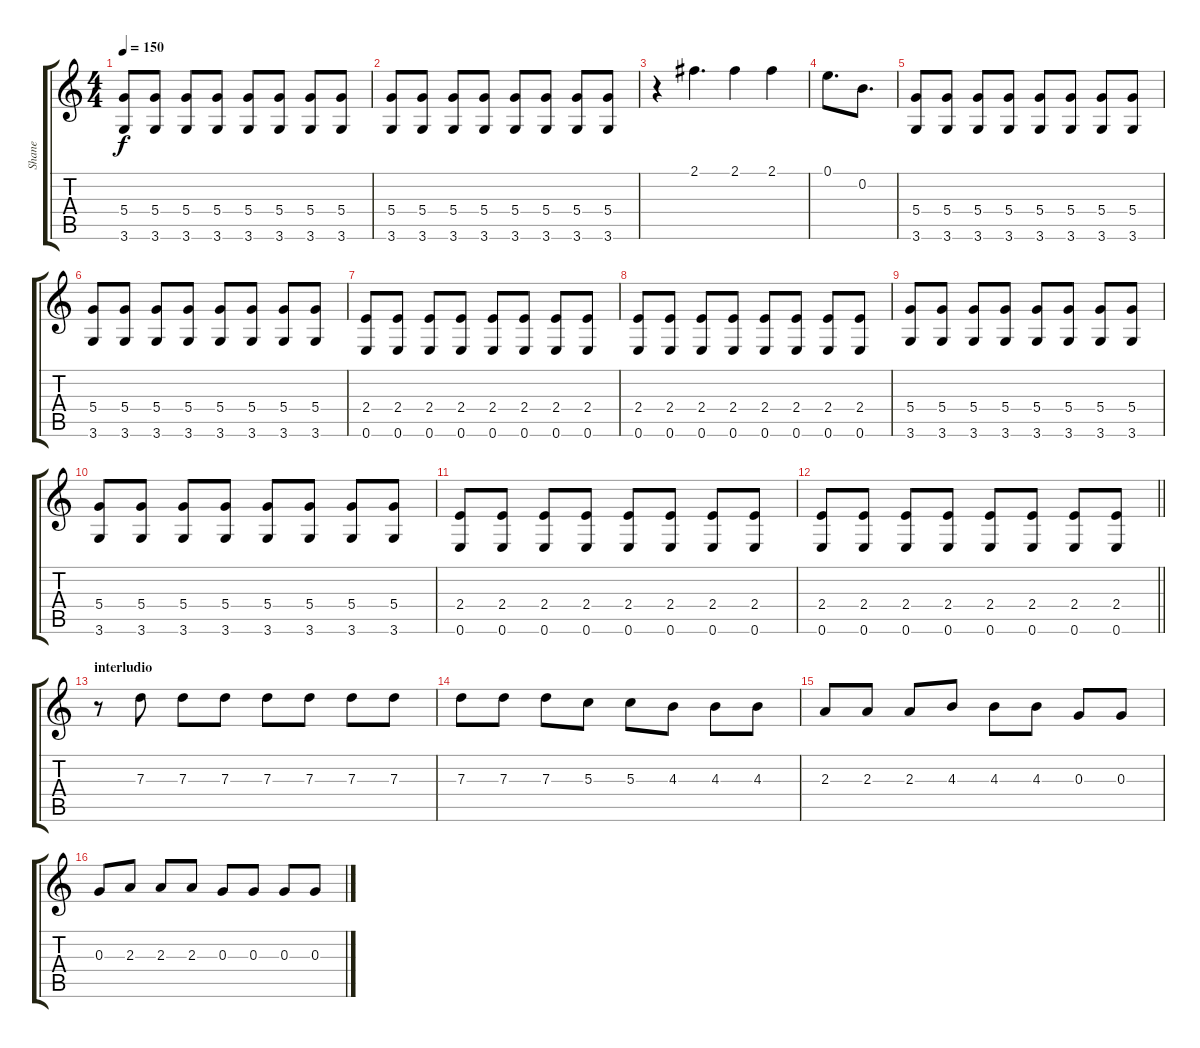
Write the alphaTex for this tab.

\track ("Shane" "Shane") {instrument acousticguitarnylon}
\staff {score tabs}
\tuning (E4 B3 G3 D3 A2 E2) {hide}
\ts (4 4)
\tempo 150
\clef g2
\ks c
(5.4 3.6).8{dy f} (5.4 3.6).8 (5.4 3.6).8 (5.4 3.6).8 (5.4 3.6).8 (5.4 3.6).8 (5.4 3.6).8 (5.4 3.6).8 |
(5.4 3.6).8 (5.4 3.6).8 (5.4 3.6).8 (5.4 3.6).8 (5.4 3.6).8 (5.4 3.6).8 (5.4 3.6).8 (5.4 3.6).8 |
r.4 2.1.4{d} 2.1.4 2.1.4 |
0.1.8{d} 0.2.8{d} |
(5.4 3.6).8 (5.4 3.6).8 (5.4 3.6).8 (5.4 3.6).8 (5.4 3.6).8 (5.4 3.6).8 (5.4 3.6).8 (5.4 3.6).8 |
(5.4 3.6).8 (5.4 3.6).8 (5.4 3.6).8 (5.4 3.6).8 (5.4 3.6).8 (5.4 3.6).8 (5.4 3.6).8 (5.4 3.6).8 |
(2.4 0.6).8 (2.4 0.6).8 (2.4 0.6).8 (2.4 0.6).8 (2.4 0.6).8 (2.4 0.6).8 (2.4 0.6).8 (2.4 0.6).8 |
(2.4 0.6).8 (2.4 0.6).8 (2.4 0.6).8 (2.4 0.6).8 (2.4 0.6).8 (2.4 0.6).8 (2.4 0.6).8 (2.4 0.6).8 |
(5.4 3.6).8 (5.4 3.6).8 (5.4 3.6).8 (5.4 3.6).8 (5.4 3.6).8 (5.4 3.6).8 (5.4 3.6).8 (5.4 3.6).8 |
(5.4 3.6).8 (5.4 3.6).8 (5.4 3.6).8 (5.4 3.6).8 (5.4 3.6).8 (5.4 3.6).8 (5.4 3.6).8 (5.4 3.6).8 |
(2.4 0.6).8 (2.4 0.6).8 (2.4 0.6).8 (2.4 0.6).8 (2.4 0.6).8 (2.4 0.6).8 (2.4 0.6).8 (2.4 0.6).8 |
\barLineRight lightlight
(2.4 0.6).8 (2.4 0.6).8 (2.4 0.6).8 (2.4 0.6).8 (2.4 0.6).8 (2.4 0.6).8 (2.4 0.6).8 (2.4 0.6).8 |
\section ("" "interludio")
r.8 7.3.8 7.3.8 7.3.8 7.3.8 7.3.8 7.3.8 7.3.8 |
7.3.8 7.3.8 7.3.8 5.3.8 5.3.8 4.3.8 4.3.8 4.3.8 |
2.3.8 2.3.8 2.3.8 4.3.8 4.3.8 4.3.8 0.3.8 0.3.8 |
0.3.8 2.3.8 2.3.8 2.3.8 0.3.8 0.3.8 0.3.8 0.3.8
